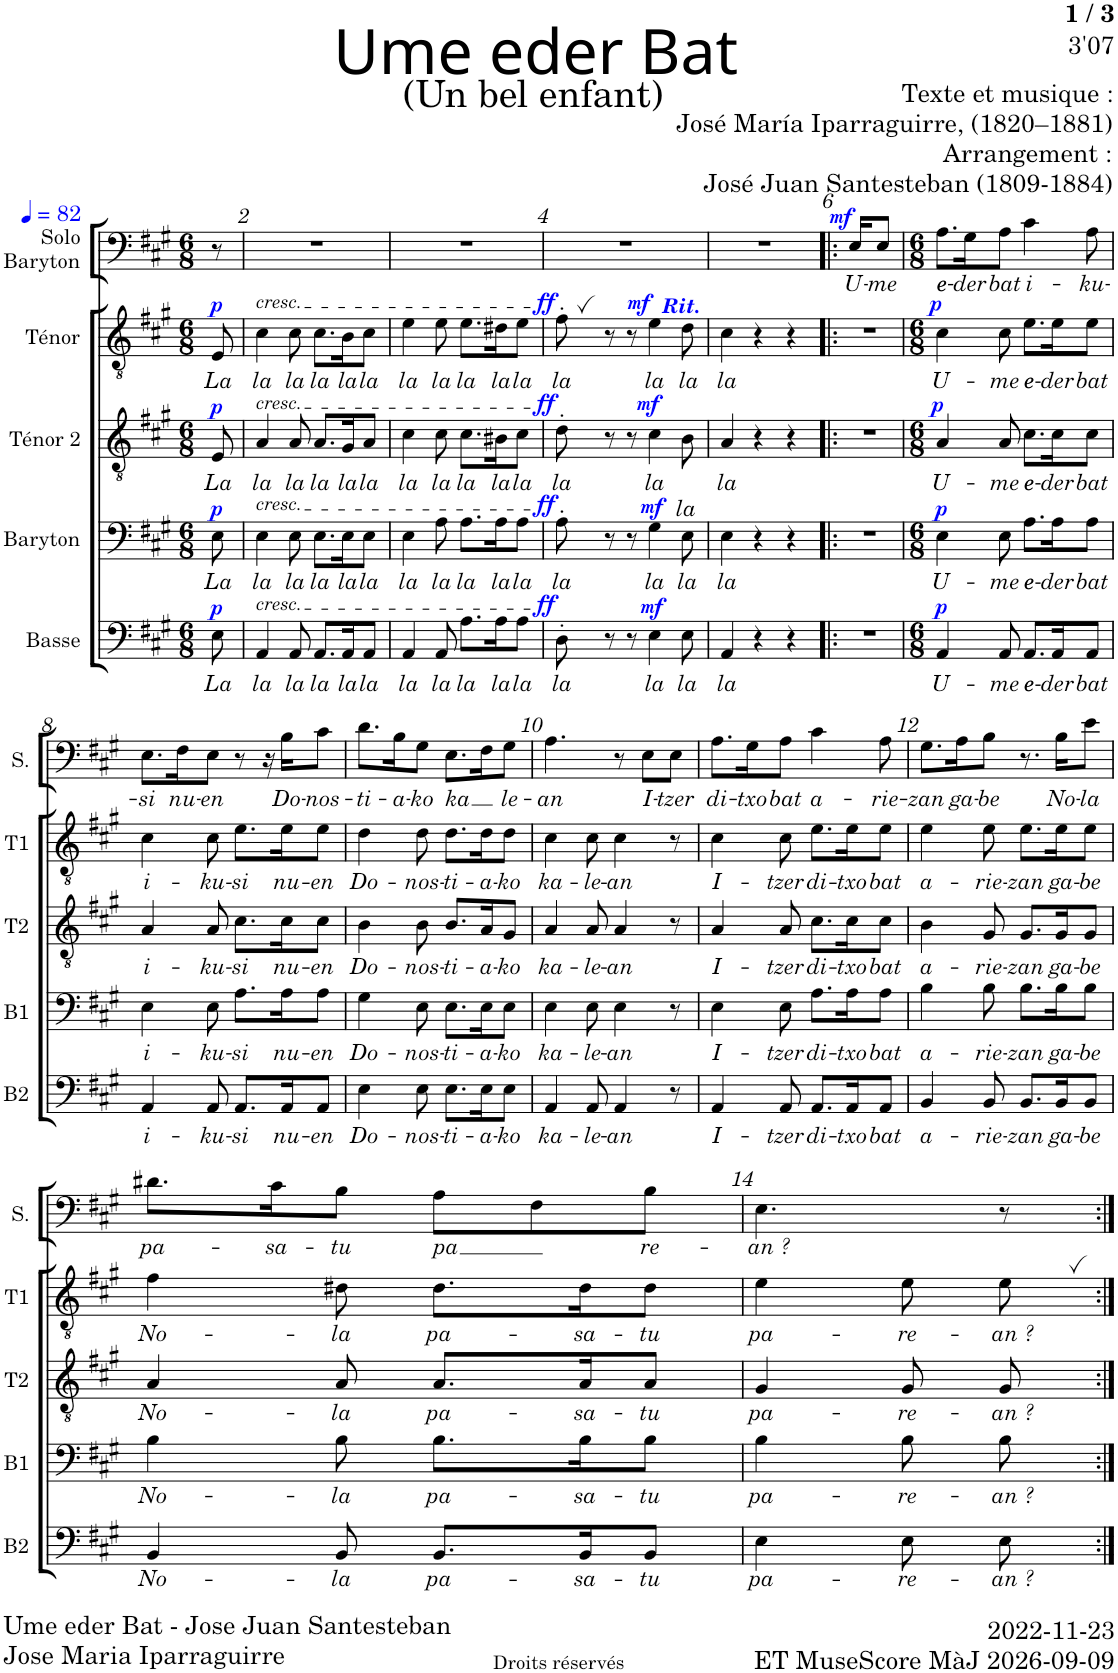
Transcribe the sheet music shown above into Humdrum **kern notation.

**kern	**text	**dynam	**kern	**text	**dynam	**kern	**text	**dynam	**kern	**text	**dynam	**kern	**text	**dynam
*part5	*part5	*part5	*part4	*part4	*part4	*part3	*part3	*part3	*part2	*part2	*part2	*part1	*part1	*part1
*staff5	*staff5	*staff5	*staff4	*staff4	*staff4	*staff3	*staff3	*staff3	*staff2	*staff2	*staff2	*staff1	*staff1	*staff1
*I"Basse	*	*	*I"Baryton	*	*	*I"Ténor 2	*	*	*I"Ténor	*	*	*I"Solo Baryton	*	*
*I'B2	*	*	*I'B1	*	*	*I'T2	*	*	*I'T1	*	*	*I'S.	*	*
*clefF4	*	*	*clefF4	*	*	*clefGv2	*	*	*clefGv2	*	*	*clefF4	*	*
*k[f#c#g#]	*	*	*k[f#c#g#]	*	*	*k[f#c#g#]	*	*	*k[f#c#g#]	*	*	*k[f#c#g#]	*	*
*M6/8	*	*	*M6/8	*	*	*M6/8	*	*	*M6/8	*	*	*M6/8	*	*
*MM82	*	*	*MM82	*	*	*MM82	*	*	*MM82	*	*	*MM82	*	*
=1	=1	=1	=1	=1	=1	=1	=1	=1	=1	=1	=1	=1	=1	=1
!	!LO:LY:b	!LO:DY:a	!	!LO:LY:b	!LO:DY:a	!	!LO:LY:b	!LO:DY:a	!	!LO:LY:b	!LO:DY:a	!	!	!
8E\	La	p	8E\	La	p	8E/	La	p	8E/	La	p	8r	.	.
=2	=2	=2	=2	=2	=2	=2	=2	=2	=2	=2	=2	=2	=2	=2
!	!	!	!	!	!	!	!	!	!LO:TX:a:i:t=cresc.	!	!	!	!	!
!	!	!	!	!	!	!LO:TX:a:i:t=cresc.	!	!	!	!	!	!	!	!
!	!	!	!LO:TX:a:i:t=cresc.	!	!	!	!	!	!	!	!	!	!	!
!LO:TX:a:i:t=cresc.	!	!	!	!	!	!	!	!	!	!	!	!	!	!
!	!LO:LY:b	!	!	!LO:LY:b	!	!	!LO:LY:b	!	!	!LO:LY:b	!	!	!	!
4AA/	la	.	4E\	la	.	4A/	la	.	4c#\	la	.	2.r	.	.
!	!LO:LY:b	!	!	!LO:LY:b	!	!	!LO:LY:b	!	!	!LO:LY:b	!	!	!	!
8AA/	la	.	8E\	la	.	8A/	la	.	8c#\	la	.	.	.	.
!	!LO:LY:b	!	!	!LO:LY:b	!	!	!LO:LY:b	!	!	!LO:LY:b	!	!	!	!
8.AA/L	la	.	8.E\L	la	.	8.A/L	la	.	8.c#\L	la	.	.	.	.
!	!LO:LY:b	!	!	!LO:LY:b	!	!	!LO:LY:b	!	!	!LO:LY:b	!	!	!	!
16AA/K	la	.	16E\K	la	.	16G#/K	la	.	16B\K	la	.	.	.	.
!	!LO:LY:b	!	!	!LO:LY:b	!	!	!LO:LY:b	!	!	!LO:LY:b	!	!	!	!
8AA/J	la	.	8E\J	la	.	8A/J	la	.	8c#\J	la	.	.	.	.
=3	=3	=3	=3	=3	=3	=3	=3	=3	=3	=3	=3	=3	=3	=3
!	!LO:LY:b	!	!	!LO:LY:b	!	!	!LO:LY:b	!	!	!LO:LY:b	!	!	!	!
4AA/	la	.	4E\	la	.	4c#\	la	.	4e\	la	.	2.r	.	.
!	!LO:LY:b	!	!	!LO:LY:b	!	!	!LO:LY:b	!	!	!LO:LY:b	!	!	!	!
8AA/	la	.	8A\	la	.	8c#\	la	.	8e\	la	.	.	.	.
!	!LO:LY:b	!	!	!LO:LY:b	!	!	!LO:LY:b	!	!	!LO:LY:b	!	!	!	!
8.A\L	la	.	8.A\L	la	.	8.c#\L	la	.	8.e\L	la	.	.	.	.
!	!LO:LY:b	!	!	!LO:LY:b	!	!	!LO:LY:b	!	!	!LO:LY:b	!	!	!	!
16A\K	la	.	16A\K	la	.	16B#X\K	la	.	16d#X\K	la	.	.	.	.
!	!LO:LY:b	!	!	!LO:LY:b	!	!	!LO:LY:b	!	!	!LO:LY:b	!	!	!	!
8A\J	la	.	8A\J	la	.	8c#\J	la	.	8e\J	la	.	.	.	.
=4	=4	=4	=4	=4	=4	=4	=4	=4	=4	=4	=4	=4	=4	=4
!	!LO:LY:b	!LO:DY:a	!	!LO:LY:b	!LO:DY:a	!	!LO:LY:b	!LO:DY:a	!	!LO:LY:b	!LO:DY:a	!	!	!
*	*	*	*	*	*	*	*	*	*	*	*	*^	*	*
8D'\	la	ff	8A'\	la	ff	8d'\	la	ff	8f#',\	la	ff	2.r	4.ryy	.	.
8r	.	.	8r	.	.	8r	.	.	8r	.	.	.	.	.	.
8r	.	.	8r	.	.	8r	.	.	8r	.	.	.	.	.	.
!	!	!	!	!	!	!	!	!	!	!	!	!	!LO:TX:b:Bi:color=#0000FF:t=Rit.	!	!
!	!LO:LY:b	!LO:DY:a	!	!LO:LY:b	!LO:DY:a	!	!LO:LY:b	!LO:DY:a	!	!LO:LY:b	!LO:DY:a	!	!	!	!
4E\	la	mf	4G#\	la	mf	4c#\	la	mf	4e\	la	mf	.	4.ryy	.	.
!	!LO:LY:b	!	!	!LO:LY:b	!	!	!LO:LY:b	!	!	!LO:LY:b	!	!	!	!	!
8E\	la	.	8E\	la	.	8B\	la	.	8d\	la	.	.	.	.	.
=5	=5	=5	=5	=5	=5	=5	=5	=5	=5	=5	=5	=5	=5	=5	=5
!	!LO:LY:b	!	!	!LO:LY:b	!	!	!LO:LY:b	!	!	!LO:LY:b	!	!	!	!	!
*	*	*	*	*	*	*	*	*	*	*	*	*v	*v	*	*
4AA/	la	.	4E\	la	.	4A/	la	.	4c#\	la	.	2.r	.	.
4r	.	.	4r	.	.	4r	.	.	4r	.	.	.	.	.
4r	.	.	4r	.	.	4r	.	.	4r	.	.	.	.	.
=6!|:	=6!|:	=6!|:	=6!|:	=6!|:	=6!|:	=6!|:	=6!|:	=6!|:	=6!|:	=6!|:	=6!|:	=6!|:	=6!|:	=6!|:
!	!	!	!	!	!	!	!	!	!	!	!	!	!LO:LY:b	!LO:DY:a
2.r	.	.	2.r	.	.	2.r	.	.	2.r	.	.	16E/KL	U-	mf
!	!	!	!	!	!	!	!	!	!	!	!	!	!LO:LY:b	!
.	.	.	.	.	.	.	.	.	.	.	.	8E/J	-me	.
.	.	.	.	.	.	.	.	.	.	.	.	2ryy	.	.
.	.	.	.	.	.	.	.	.	.	.	.	16ryy	.	.
=7	=7	=7	=7	=7	=7	=7	=7	=7	=7	=7	=7	=7	=7	=7
*M6/8	*	*	*M6/8	*	*	*M6/8	*	*	*M6/8	*	*	*M6/8	*	*
!	!LO:LY:b	!LO:DY:a	!	!LO:LY:b	!LO:DY:a	!	!LO:LY:b	!LO:DY:a	!	!LO:LY:b	!LO:DY:a	!	!LO:LY:b	!
4AA/	U-	p	4E\	U-	p	4A/	U-	p	4c#\	U-	p	8.A\L	e	.
!	!	!	!	!	!	!	!	!	!	!	!	!	!LO:LY:b	!
.	.	.	.	.	.	.	.	.	.	.	.	16G#\K	-der	.
!	!LO:LY:b	!	!	!LO:LY:b	!	!	!LO:LY:b	!	!	!LO:LY:b	!	!	!LO:LY:b	!
8AA/	-me	.	8E\	-me	.	8A/	-me	.	8c#\	-me	.	8A\J	bat	.
!	!LO:LY:b	!	!	!LO:LY:b	!	!	!LO:LY:b	!	!	!LO:LY:b	!	!	!LO:LY:b	!
8.AA/L	e	.	8.A\L	e	.	8.c#\L	e	.	8.e\L	e	.	4c#\	i-	.
!	!LO:LY:b	!	!	!LO:LY:b	!	!	!LO:LY:b	!	!	!LO:LY:b	!	!	!	!
16AA/K	-der	.	16A\K	-der	.	16c#\K	-der	.	16e\K	-der	.	.	.	.
!	!LO:LY:b	!	!	!LO:LY:b	!	!	!LO:LY:b	!	!	!LO:LY:b	!	!	!LO:LY:b	!
8AA/J	bat	.	8A\J	bat	.	8c#\J	bat	.	8e\J	bat	.	8A\	-ku-	.
!!LO:LB:g=z
=8	=8	=8	=8	=8	=8	=8	=8	=8	=8	=8	=8	=8	=8	=8
!	!LO:LY:b	!	!	!LO:LY:b	!	!	!LO:LY:b	!	!	!LO:LY:b	!	!	!LO:LY:b	!
4AA/	i-	.	4E\	i-	.	4A/	i-	.	4c#\	i-	.	8.E\L	-si	.
!	!	!	!	!	!	!	!	!	!	!	!	!	!LO:LY:b	!
.	.	.	.	.	.	.	.	.	.	.	.	16F#\K	nu-	.
!	!LO:LY:b	!	!	!LO:LY:b	!	!	!LO:LY:b	!	!	!LO:LY:b	!	!	!LO:LY:b	!
8AA/	-ku-	.	8E\	-ku-	.	8A/	-ku-	.	8c#\	-ku-	.	8E\J	-en	.
!	!LO:LY:b	!	!	!LO:LY:b	!	!	!LO:LY:b	!	!	!LO:LY:b	!	!	!	!
8.AA/L	-si	.	8.A\L	-si	.	8.c#\L	-si	.	8.e\L	-si	.	8r	.	.
.	.	.	.	.	.	.	.	.	.	.	.	16r	.	.
!	!LO:LY:b	!	!	!LO:LY:b	!	!	!LO:LY:b	!	!	!LO:LY:b	!	!	!LO:LY:b	!
16AA/K	nu-	.	16A\K	nu-	.	16c#\K	nu-	.	16e\K	nu-	.	16B\KL	Do-	.
!	!LO:LY:b	!	!	!LO:LY:b	!	!	!LO:LY:b	!	!	!LO:LY:b	!	!	!LO:LY:b	!
8AA/J	-en	.	8A\J	-en	.	8c#\J	-en	.	8e\J	-en	.	8c#\J	-nos-	.
=9	=9	=9	=9	=9	=9	=9	=9	=9	=9	=9	=9	=9	=9	=9
!	!LO:LY:b	!	!	!LO:LY:b	!	!	!LO:LY:b	!	!	!LO:LY:b	!	!	!LO:LY:b	!
4E\	Do-	.	4G#\	Do-	.	4B\	Do-	.	4d\	Do-	.	8.d\L	-ti-	.
!	!	!	!	!	!	!	!	!	!	!	!	!	!LO:LY:b	!
.	.	.	.	.	.	.	.	.	.	.	.	16B\K	-a-	.
!	!LO:LY:b	!	!	!LO:LY:b	!	!	!LO:LY:b	!	!	!LO:LY:b	!	!	!LO:LY:b	!
8E\	-nos-	.	8E\	-nos-	.	8B\	-nos-	.	8d\	-nos-	.	8G#\J	-ko	.
!	!LO:LY:b	!	!	!LO:LY:b	!	!	!LO:LY:b	!	!	!LO:LY:b	!	!	!LO:LY:b	!
8.E\L	-ti-	.	8.E\L	-ti-	.	8.B/L	-ti-	.	8.d\L	-ti-	.	8.E\L	-ka	.
!	!LO:LY:b	!	!	!LO:LY:b	!	!	!LO:LY:b	!	!	!LO:LY:b	!	!	!	!
16E\K	-a-	.	16E\K	-a-	.	16A/K	-a-	.	16d\K	-a-	.	16F#\K	.	.
!	!LO:LY:b	!	!	!LO:LY:b	!	!	!LO:LY:b	!	!	!LO:LY:b	!	!	!LO:LY:b	!
8E\J	-ko	.	8E\J	-ko	.	8G#/J	-ko	.	8d\J	-ko	.	8G#\J	le-	.
=10	=10	=10	=10	=10	=10	=10	=10	=10	=10	=10	=10	=10	=10	=10
!	!LO:LY:b	!	!	!LO:LY:b	!	!	!LO:LY:b	!	!	!LO:LY:b	!	!	!LO:LY:b	!
4AA/	-ka-	.	4E\	-ka-	.	4A/	-ka-	.	4c#\	-ka-	.	4.A\	-an	.
!	!LO:LY:b	!	!	!LO:LY:b	!	!	!LO:LY:b	!	!	!LO:LY:b	!	!	!	!
8AA/	-le-	.	8E\	-le-	.	8A/	-le-	.	8c#\	-le-	.	.	.	.
!	!LO:LY:b	!	!	!LO:LY:b	!	!	!LO:LY:b	!	!	!LO:LY:b	!	!	!	!
4AA/	-an	.	4E\	-an	.	4A/	-an	.	4c#\	-an	.	8r	.	.
!	!	!	!	!	!	!	!	!	!	!	!	!	!LO:LY:b	!
.	.	.	.	.	.	.	.	.	.	.	.	8E\L	I-	.
!	!	!	!	!	!	!	!	!	!	!	!	!	!LO:LY:b	!
8r	.	.	8r	.	.	8r	.	.	8r	.	.	8E\J	-tzer	.
=11	=11	=11	=11	=11	=11	=11	=11	=11	=11	=11	=11	=11	=11	=11
!	!LO:LY:b	!	!	!LO:LY:b	!	!	!LO:LY:b	!	!	!LO:LY:b	!	!	!LO:LY:b	!
4AA/	I-	.	4E\	I-	.	4A/	I-	.	4c#\	I-	.	8.A\L	di-	.
!	!	!	!	!	!	!	!	!	!	!	!	!	!LO:LY:b	!
.	.	.	.	.	.	.	.	.	.	.	.	16G#\K	-txo	.
!	!LO:LY:b	!	!	!LO:LY:b	!	!	!LO:LY:b	!	!	!LO:LY:b	!	!	!LO:LY:b	!
8AA/	-tzer	.	8E\	-tzer	.	8A/	-tzer	.	8c#\	-tzer	.	8A\J	bat	.
!	!LO:LY:b	!	!	!LO:LY:b	!	!	!LO:LY:b	!	!	!LO:LY:b	!	!	!LO:LY:b	!
8.AA/L	di-	.	8.A\L	di-	.	8.c#\L	di-	.	8.e\L	di-	.	4c#\	a-	.
!	!LO:LY:b	!	!	!LO:LY:b	!	!	!LO:LY:b	!	!	!LO:LY:b	!	!	!	!
16AA/K	-txo	.	16A\K	-txo	.	16c#\K	-txo	.	16e\K	-txo	.	.	.	.
!	!LO:LY:b	!	!	!LO:LY:b	!	!	!LO:LY:b	!	!	!LO:LY:b	!	!	!LO:LY:b	!
8AA/J	bat	.	8A\J	bat	.	8c#\J	bat	.	8e\J	bat	.	8A\	-rie-	.
=12	=12	=12	=12	=12	=12	=12	=12	=12	=12	=12	=12	=12	=12	=12
!	!LO:LY:b	!	!	!LO:LY:b	!	!	!LO:LY:b	!	!	!LO:LY:b	!	!	!LO:LY:b	!
4BB/	a-	.	4B\	a-	.	4B\	a-	.	4e\	a-	.	8.G#\L	-zan	.
!	!	!	!	!	!	!	!	!	!	!	!	!	!LO:LY:b	!
.	.	.	.	.	.	.	.	.	.	.	.	16A\K	ga-	.
!	!LO:LY:b	!	!	!LO:LY:b	!	!	!LO:LY:b	!	!	!LO:LY:b	!	!	!LO:LY:b	!
8BB/	-rie-	.	8B\	-rie-	.	8G#/	-rie-	.	8e\	-rie-	.	8B\J	-be	.
!	!LO:LY:b	!	!	!LO:LY:b	!	!	!LO:LY:b	!	!	!LO:LY:b	!	!	!	!
8.BB/L	-zan	.	8.B\L	-zan	.	8.G#/L	-zan	.	8.e\L	-zan	.	8.r	.	.
!	!LO:LY:b	!	!	!LO:LY:b	!	!	!LO:LY:b	!	!	!LO:LY:b	!	!	!LO:LY:b	!
16BB/K	ga-	.	16B\K	ga-	.	16G#/K	ga-	.	16e\K	ga-	.	16B\KL	No-	.
!	!LO:LY:b	!	!	!LO:LY:b	!	!	!LO:LY:b	!	!	!LO:LY:b	!	!	!LO:LY:b	!
8BB/J	-be	.	8B\J	-be	.	8G#/J	-be	.	8e\J	-be	.	8e\J	-la	.
!!LO:LB:g=z
=13	=13	=13	=13	=13	=13	=13	=13	=13	=13	=13	=13	=13	=13	=13
!	!LO:LY:b	!	!	!LO:LY:b	!	!	!LO:LY:b	!	!	!LO:LY:b	!	!	!LO:LY:b	!
4BB/	No-	.	4B\	No-	.	4A/	No-	.	4f#\	No-	.	8.d#X\L	pa-	.
!	!	!	!	!	!	!	!	!	!	!	!	!	!LO:LY:b	!
.	.	.	.	.	.	.	.	.	.	.	.	16c#\K	-sa-	.
!	!LO:LY:b	!	!	!LO:LY:b	!	!	!LO:LY:b	!	!	!LO:LY:b	!	!	!LO:LY:b	!
8BB/	-la	.	8B\	-la	.	8A/	-la	.	8d#X\	-la	.	8B\J	-tu	.
!	!LO:LY:b	!	!	!LO:LY:b	!	!	!LO:LY:b	!	!	!LO:LY:b	!	!	!LO:LY:b	!
8.BB/L	pa-	.	8.B\L	pa-	.	8.A/L	pa-	.	8.d#\L	pa-	.	8A\L	pa	.
.	.	.	.	.	.	.	.	.	.	.	.	8F#\	.	.
!	!LO:LY:b	!	!	!LO:LY:b	!	!	!LO:LY:b	!	!	!LO:LY:b	!	!	!	!
16BB/K	-sa-	.	16B\K	-sa-	.	16A/K	-sa-	.	16d#\K	-sa-	.	.	.	.
!	!LO:LY:b	!	!	!LO:LY:b	!	!	!LO:LY:b	!	!	!LO:LY:b	!	!	!LO:LY:b	!
8BB/J	-tu	.	8B\J	-tu	.	8A/J	-tu	.	8d#\J	-tu	.	8B\J	re-	.
=14	=14	=14	=14	=14	=14	=14	=14	=14	=14	=14	=14	=14	=14	=14
!	!LO:LY:b	!	!	!LO:LY:b	!	!	!LO:LY:b	!	!	!LO:LY:b	!	!	!LO:LY:b	!
4E\	pa-	.	4B\	pa-	.	4G#/	pa-	.	4e\	pa-	.	4.E\	-an ?	.
!	!LO:LY:b	!	!	!LO:LY:b	!	!	!LO:LY:b	!	!	!LO:LY:b	!	!	!	!
8E\	-re-	.	8B\	-re-	.	8G#/	-re-	.	8e\	-re-	.	.	.	.
!	!LO:LY:b	!	!	!LO:LY:b	!	!	!LO:LY:b	!	!	!LO:LY:b	!	!	!	!
8E\	-an ?	.	8B\	-an ?	.	8G#/	-an ?	.	8e,\	-an ?	.	8r	.	.
=:|!	=:|!	=:|!	=:|!	=:|!	=:|!	=:|!	=:|!	=:|!	=:|!	=:|!	=:|!	=:|!	=:|!	=:|!
*-	*-	*-	*-	*-	*-	*-	*-	*-	*-	*-	*-	*-	*-	*-
